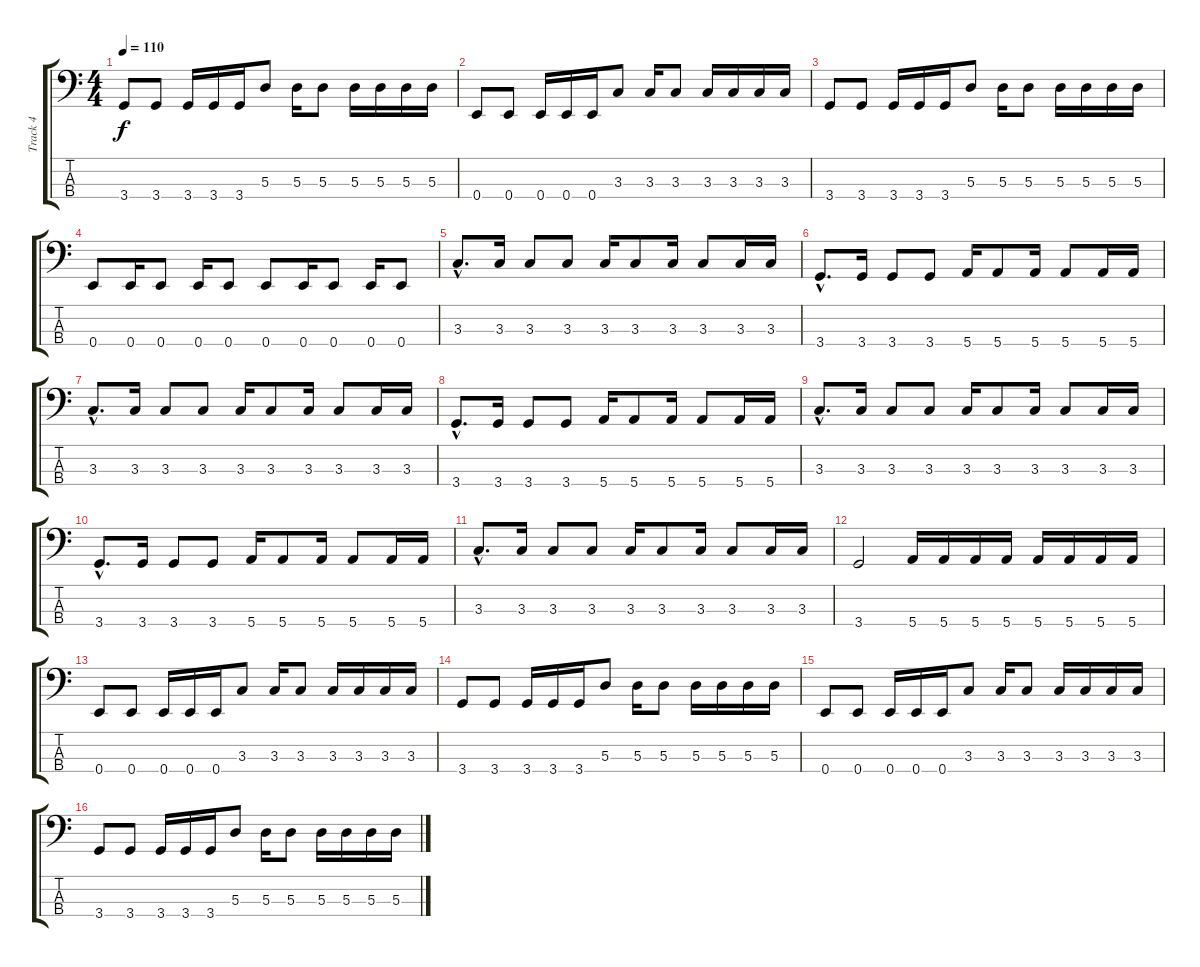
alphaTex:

\track ("Track 4" "Track 4") {instrument electricbasspick}
\staff {score tabs}
\tuning (G2 D2 A1 E1) {hide}
\ts (4 4)
\tempo 110
\clef f4
\ks c
3.4.8{dy f} 3.4.8 3.4.16 3.4.16 3.4.16 5.3.8 5.3.16 5.3.8 5.3.16 5.3.16 5.3.16 5.3.16 |
0.4.8 0.4.8 0.4.16 0.4.16 0.4.16 3.3.8 3.3.16 3.3.8 3.3.16 3.3.16 3.3.16 3.3.16 |
3.4.8 3.4.8 3.4.16 3.4.16 3.4.16 5.3.8 5.3.16 5.3.8 5.3.16 5.3.16 5.3.16 5.3.16 |
0.4.8 0.4.16 0.4.8 0.4.16 0.4.8 0.4.8 0.4.16 0.4.8 0.4.16 0.4.8 |
3.3{hac}.8{d} 3.3.16 3.3.8 3.3.8 3.3.16 3.3.8 3.3.16 3.3.8 3.3.16 3.3.16 |
3.4{hac}.8{d} 3.4.16 3.4.8 3.4.8 5.4.16 5.4.8 5.4.16 5.4.8 5.4.16 5.4.16 |
3.3{hac}.8{d} 3.3.16 3.3.8 3.3.8 3.3.16 3.3.8 3.3.16 3.3.8 3.3.16 3.3.16 |
3.4{hac}.8{d} 3.4.16 3.4.8 3.4.8 5.4.16 5.4.8 5.4.16 5.4.8 5.4.16 5.4.16 |
3.3{hac}.8{d} 3.3.16 3.3.8 3.3.8 3.3.16 3.3.8 3.3.16 3.3.8 3.3.16 3.3.16 |
3.4{hac}.8{d} 3.4.16 3.4.8 3.4.8 5.4.16 5.4.8 5.4.16 5.4.8 5.4.16 5.4.16 |
3.3{hac}.8{d} 3.3.16 3.3.8 3.3.8 3.3.16 3.3.8 3.3.16 3.3.8 3.3.16 3.3.16 |
3.4.2 5.4.16 5.4.16 5.4.16 5.4.16 5.4.16 5.4.16 5.4.16 5.4.16 |
0.4.8 0.4.8 0.4.16 0.4.16 0.4.16 3.3.8 3.3.16 3.3.8 3.3.16 3.3.16 3.3.16 3.3.16 |
3.4.8 3.4.8 3.4.16 3.4.16 3.4.16 5.3.8 5.3.16 5.3.8 5.3.16 5.3.16 5.3.16 5.3.16 |
0.4.8 0.4.8 0.4.16 0.4.16 0.4.16 3.3.8 3.3.16 3.3.8 3.3.16 3.3.16 3.3.16 3.3.16 |
3.4.8 3.4.8 3.4.16 3.4.16 3.4.16 5.3.8 5.3.16 5.3.8 5.3.16 5.3.16 5.3.16 5.3.16
